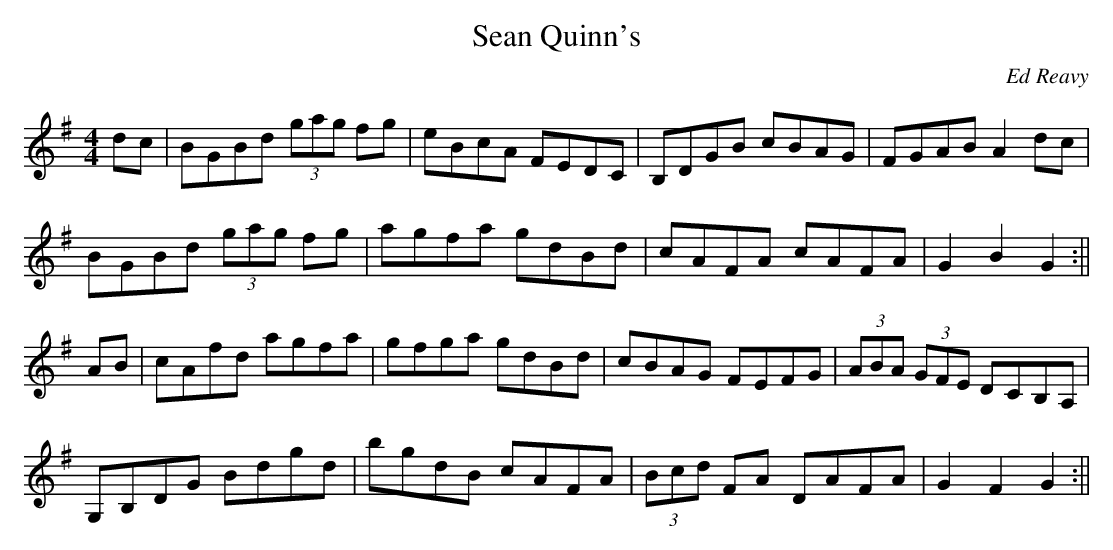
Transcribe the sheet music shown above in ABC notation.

X:1
T:Sean Quinn's
C:Ed Reavy
M:4/4
L:1/8
K:G
dc|BGBd (3gag fg|eBcA FEDC|B,DGB cBAG|FGAB A2 dc|
BGBd (3gag fg|agfa gdBd|cAFA cAFA|G2 B2 G2:||
AB|cAfd agfa|gfga gdBd|cBAG FEFG|(3ABA (3GFE DCB,A,|
G,B,DG Bdgd|bgdB cAFA|(3Bcd FA DAFA|G2 F2 G2:||
